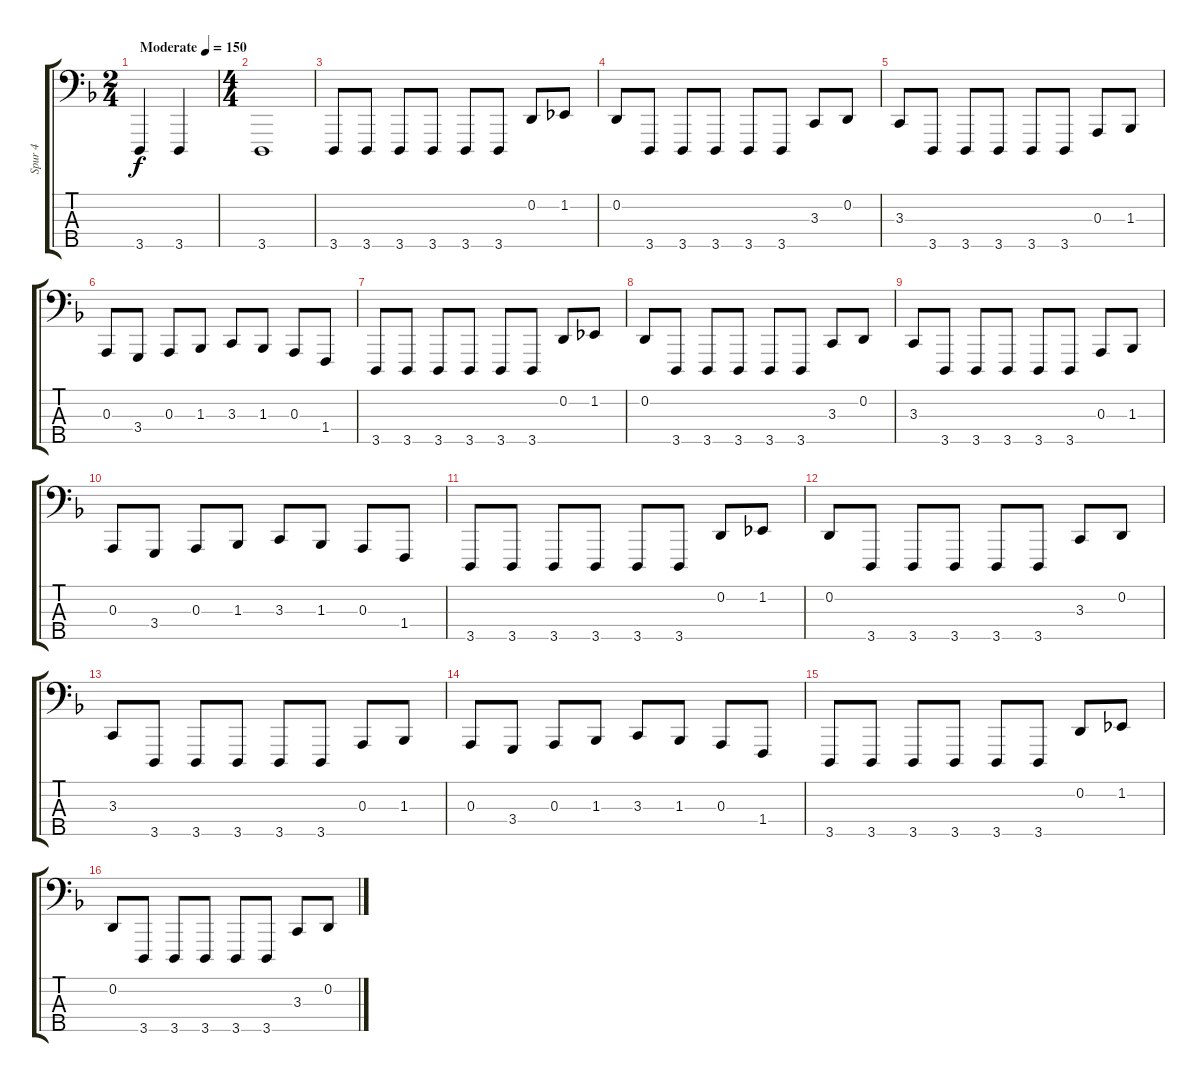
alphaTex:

\track ("Spur 4" "Spur 4") {instrument cello}
\staff {score tabs}
\tuning (G2 D2 A1 E1 B0) {hide}
\ts (2 4)
\tempo (150 "Moderate")
\clef f4
\ks f
3.5.4{dy f instrument cello} 3.5.4 |
\ts (4 4)
3.5.1 |
3.5.8 3.5.8 3.5.8 3.5.8 3.5.8 3.5.8 0.2.8 1.2.8 |
0.2.8 3.5.8 3.5.8 3.5.8 3.5.8 3.5.8 3.3.8 0.2.8 |
3.3.8 3.5.8 3.5.8 3.5.8 3.5.8 3.5.8 0.3.8 1.3.8 |
0.3.8 3.4.8 0.3.8 1.3.8 3.3.8 1.3.8 0.3.8 1.4.8 |
3.5.8 3.5.8 3.5.8 3.5.8 3.5.8 3.5.8 0.2.8 1.2.8 |
0.2.8 3.5.8 3.5.8 3.5.8 3.5.8 3.5.8 3.3.8 0.2.8 |
3.3.8 3.5.8 3.5.8 3.5.8 3.5.8 3.5.8 0.3.8 1.3.8 |
0.3.8 3.4.8 0.3.8 1.3.8 3.3.8 1.3.8 0.3.8 1.4.8 |
3.5.8 3.5.8 3.5.8 3.5.8 3.5.8 3.5.8 0.2.8 1.2.8 |
0.2.8 3.5.8 3.5.8 3.5.8 3.5.8 3.5.8 3.3.8 0.2.8 |
3.3.8 3.5.8 3.5.8 3.5.8 3.5.8 3.5.8 0.3.8 1.3.8 |
0.3.8 3.4.8 0.3.8 1.3.8 3.3.8 1.3.8 0.3.8 1.4.8 |
3.5.8 3.5.8 3.5.8 3.5.8 3.5.8 3.5.8 0.2.8 1.2.8 |
0.2.8 3.5.8 3.5.8 3.5.8 3.5.8 3.5.8 3.3.8 0.2.8
